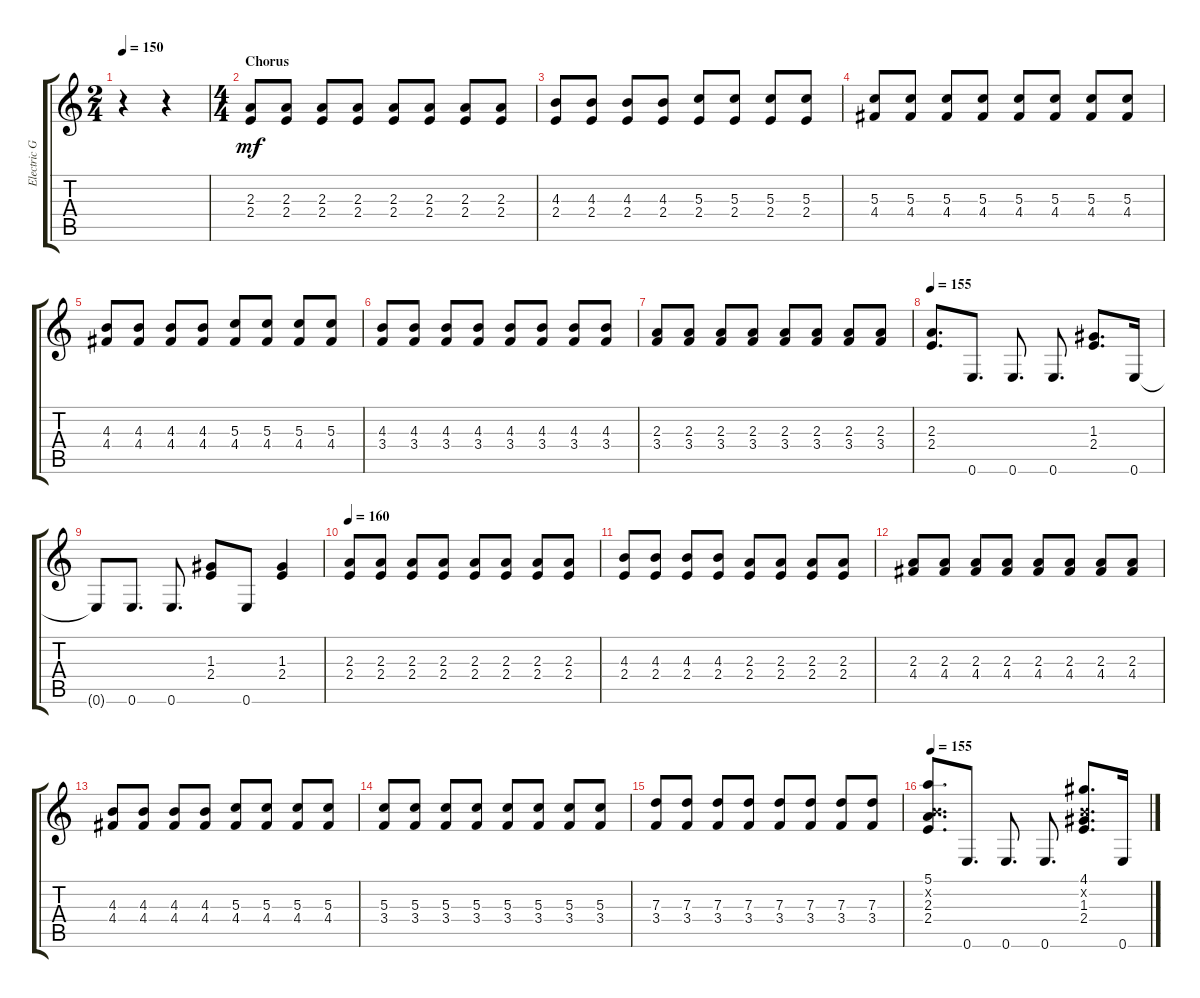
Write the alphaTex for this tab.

\track ("Electric Guitar" "Electric G") {instrument distortionguitar}
\staff {score tabs}
\tuning (E4 B3 G3 D3 A2 E2) {hide}
\ts (2 4)
\tempo 150
\clef g2
\ks c
r.4{dy mf} r.4 |
\ts (4 4)
\section ("" "Chorus")
(2.3 2.4).8 (2.3 2.4).8 (2.3 2.4).8 (2.3 2.4).8 (2.3 2.4).8 (2.3 2.4).8 (2.3 2.4).8 (2.3 2.4).8 |
(4.3 2.4).8 (4.3 2.4).8 (4.3 2.4).8 (4.3 2.4).8 (5.3 2.4).8 (5.3 2.4).8 (5.3 2.4).8 (5.3 2.4).8 |
(5.3 4.4).8 (5.3 4.4).8 (5.3 4.4).8 (5.3 4.4).8 (5.3 4.4).8 (5.3 4.4).8 (5.3 4.4).8 (5.3 4.4).8 |
(4.3 4.4).8 (4.3 4.4).8 (4.3 4.4).8 (4.3 4.4).8 (5.3 4.4).8 (5.3 4.4).8 (5.3 4.4).8 (5.3 4.4).8 |
(4.3 3.4).8 (4.3 3.4).8 (4.3 3.4).8 (4.3 3.4).8 (4.3 3.4).8 (4.3 3.4).8 (4.3 3.4).8 (4.3 3.4).8 |
(2.3 3.4).8 (2.3 3.4).8 (2.3 3.4).8 (2.3 3.4).8 (2.3 3.4).8 (2.3 3.4).8 (2.3 3.4).8 (2.3 3.4).8 |
\tempo 155
(2.3 2.4).8{d} 0.6.8{d} 0.6.8{d} 0.6.8{d} (1.3 2.4).8{d} 0.6.16 |
0.6{t}.8 0.6.8{d} 0.6.8{d} (1.3 2.4).8 0.6.8 (1.3 2.4).4 |
\tempo 160
(2.3 2.4).8 (2.3 2.4).8 (2.3 2.4).8 (2.3 2.4).8 (2.3 2.4).8 (2.3 2.4).8 (2.3 2.4).8 (2.3 2.4).8 |
(4.3 2.4).8 (4.3 2.4).8 (4.3 2.4).8 (4.3 2.4).8 (2.3 2.4).8 (2.3 2.4).8 (2.3 2.4).8 (2.3 2.4).8 |
(2.3 4.4).8 (2.3 4.4).8 (2.3 4.4).8 (2.3 4.4).8 (2.3 4.4).8 (2.3 4.4).8 (2.3 4.4).8 (2.3 4.4).8 |
(4.3 4.4).8 (4.3 4.4).8 (4.3 4.4).8 (4.3 4.4).8 (5.3 4.4).8 (5.3 4.4).8 (5.3 4.4).8 (5.3 4.4).8 |
(5.3 3.4).8 (5.3 3.4).8 (5.3 3.4).8 (5.3 3.4).8 (5.3 3.4).8 (5.3 3.4).8 (5.3 3.4).8 (5.3 3.4).8 |
(7.3 3.4).8 (7.3 3.4).8 (7.3 3.4).8 (7.3 3.4).8 (7.3 3.4).8 (7.3 3.4).8 (7.3 3.4).8 (7.3 3.4).8 |
\tempo 155
(5.1 0.2{x} 2.3 2.4).8{d} 0.6.8{d} 0.6.8{d} 0.6.8{d} (4.1 0.2{x} 1.3 2.4).8{d} 0.6.16
